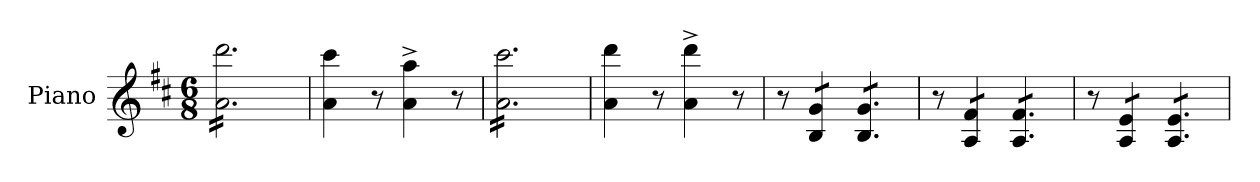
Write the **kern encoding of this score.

**kern
*part1
*staff1
*I"Piano
*I'Pno.
*clefG2
*k[f#c#]
*M6/8
=1
*tremolo
16a\ 16ddd\LL
16a\ 16ddd\
16a\ 16ddd\
16a\ 16ddd\
16a\ 16ddd\
16a\ 16ddd\
16a\ 16ddd\
16a\ 16ddd\
16a\ 16ddd\
16a\ 16ddd\
16a\ 16ddd\
16a\ 16ddd\JJ
*Xtremolo
=2
4a\ 4ccc#\
8r
4a\^ 4aa\^
8r
=3
*tremolo
16a\ 16ccc#\LL
16a\ 16ccc#\
16a\ 16ccc#\
16a\ 16ccc#\
16a\ 16ccc#\
16a\ 16ccc#\
16a\ 16ccc#\
16a\ 16ccc#\
16a\ 16ccc#\
16a\ 16ccc#\
16a\ 16ccc#\
16a\ 16ccc#\JJ
*Xtremolo
=4
4a\ 4ddd\
8r
4a\^ 4ddd\^
8r
=5
8r
*tremolo
8B/ 8g/L
8B/ 8g/J
8B/ 8g/L
8B/ 8g/
8B/ 8g/J
=6
8r
8A/ 8f#/L
8A/ 8f#/J
8A/ 8f#/L
8A/ 8f#/
8A/ 8f#/J
=7
8r
8A/ 8e/L
8A/ 8e/J
8A/ 8e/L
8A/ 8e/
8A/ 8e/J
*Xtremolo
=
*-
